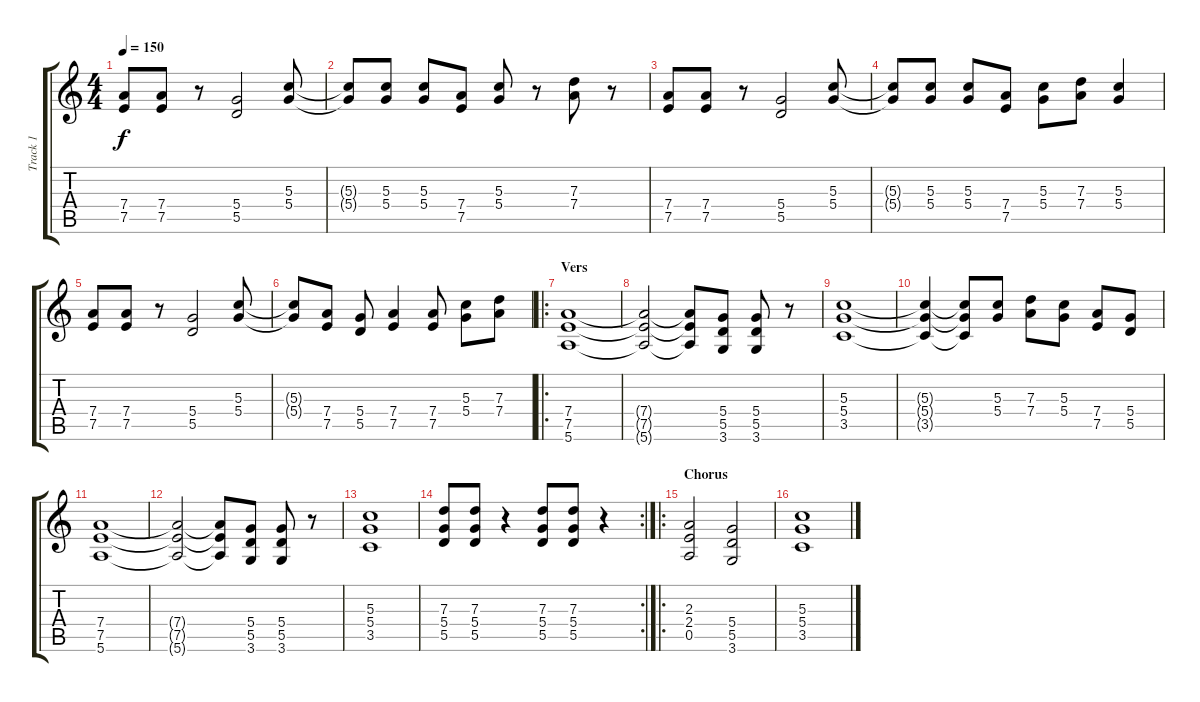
\track ("Track 1" "Track 1") {instrument distortionguitar}
\staff {score tabs}
\tuning (E4 B3 G3 D3 A2 E2) {hide}
\ts (4 4)
\tempo 150
\clef g2
\ks c
(7.4 7.5).8{dy f} (7.4 7.5).8 r.8 (5.4 5.5).2 (5.3 5.4).8 |
(5.3{t} 5.4{t}).8 (5.3 5.4).8 (5.3 5.4).8 (7.4 7.5).8 (5.3 5.4).8 r.8 (7.3 7.4).8 r.8 |
(7.4 7.5).8 (7.4 7.5).8 r.8 (5.4 5.5).2 (5.3 5.4).8 |
(5.3{t} 5.4{t}).8 (5.3 5.4).8 (5.3 5.4).8 (7.4 7.5).8 (5.3 5.4).8 (7.3 7.4).8 (5.3 5.4).4 |
(7.4 7.5).8 (7.4 7.5).8 r.8 (5.4 5.5).2 (5.3 5.4).8 |
(5.3{t} 5.4{t}).8 (7.4 7.5).8 (5.4 5.5).8 (7.4 7.5).4 (7.4 7.5).8 (5.3 5.4).8 (7.3 7.4).8 |
\ro
\section ("" "Vers")
(7.4 7.5 5.6).1 |
(7.4{t} 7.5{t} 5.6{t}).2 (7.4{t} 7.5{t} 5.6{t}).8 (5.4 5.5 3.6).8 (5.4 5.5 3.6).8 r.8 |
(5.3 5.4 3.5).1 |
(5.3{t} 5.4{t} 3.5{t}).4 (5.3{t} 5.4{t} 3.5{t}).8 (5.3 5.4).8 (7.3 7.4).8 (5.3 5.4).8 (7.4 7.5).8 (5.4 5.5).8 |
(7.4 7.5 5.6).1 |
(7.4{t} 7.5{t} 5.6{t}).2 (7.4{t} 7.5{t} 5.6{t}).8 (5.4 5.5 3.6).8 (5.4 5.5 3.6).8 r.8 |
(5.3 5.4 3.5).1 |
\rc 2
(7.3 5.4 5.5).8 (7.3 5.4 5.5).8 r.4 (7.3 5.4 5.5).8 (7.3 5.4 5.5).8 r.4 |
\ro
\section ("" "Chorus")
(2.3 2.4 0.5).2 (5.4 5.5 3.6).2 |
(5.3 5.4 3.5).1
